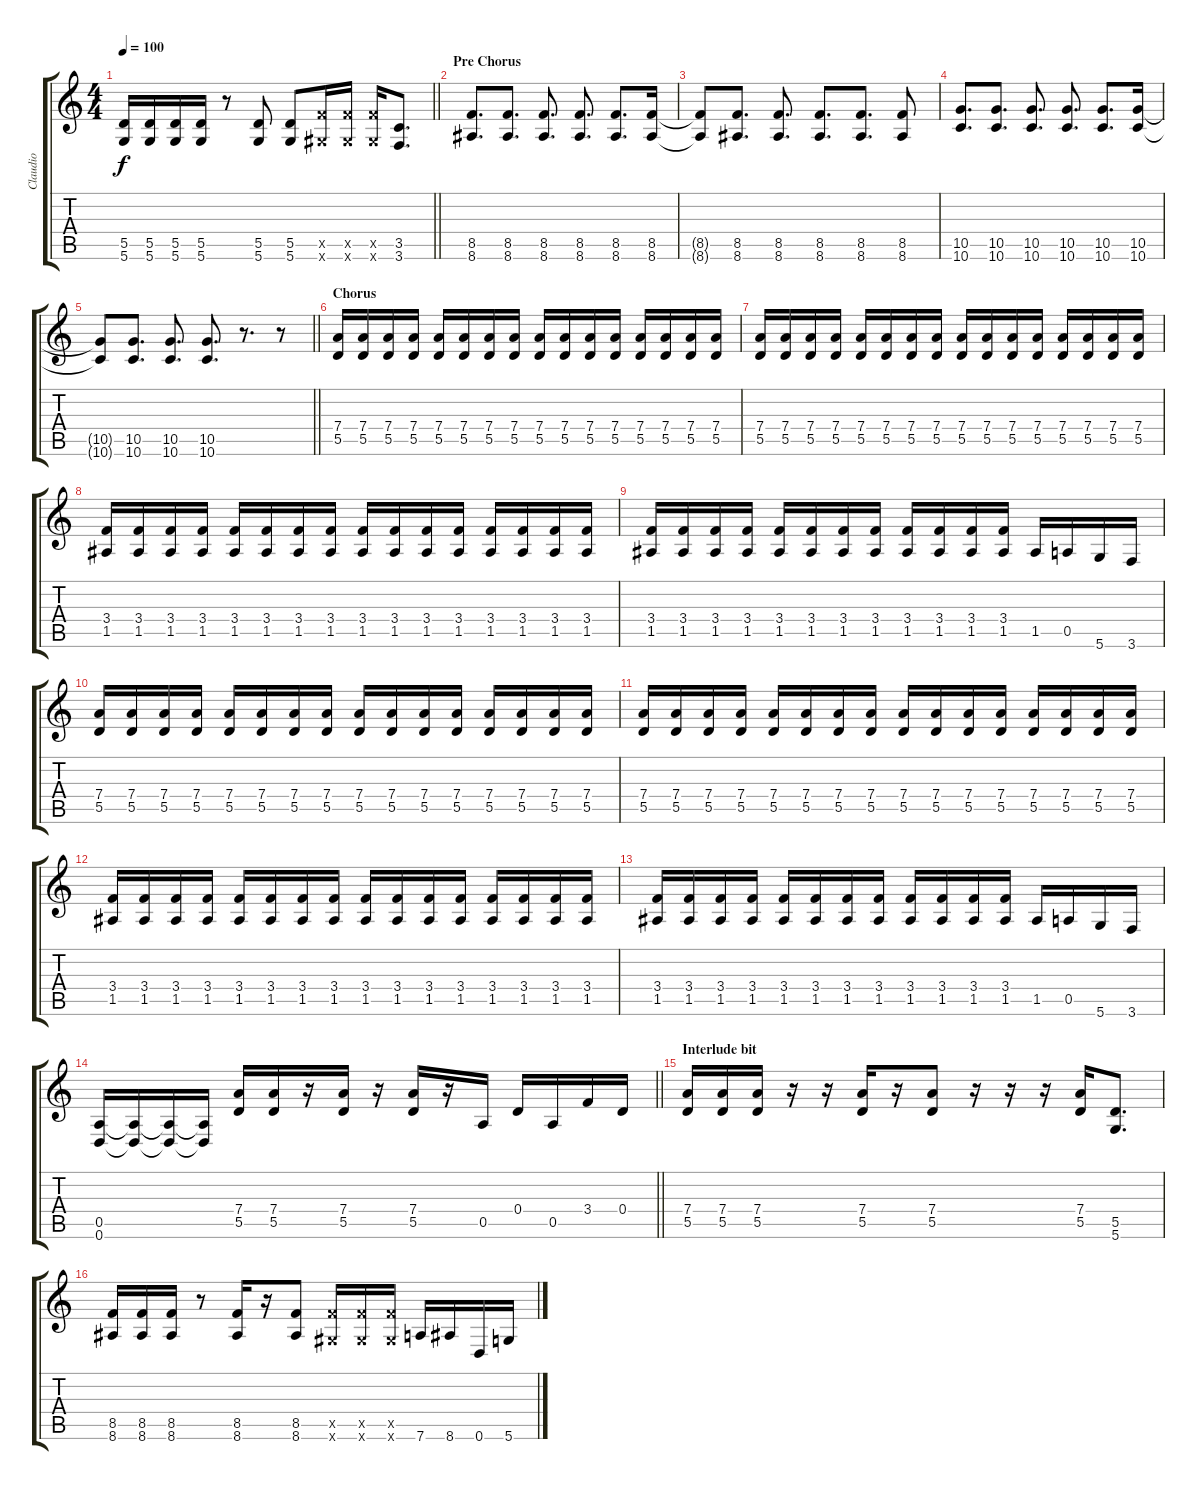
\track ("Claudio" "Claudio") {instrument distortionguitar}
\staff {score tabs}
\tuning (E4 B3 G3 D3 A2 D2) {hide}
\ts (4 4)
\tempo 100
\clef g2
\barLineRight lightlight
\ks c
(5.5 5.6).16{dy f} (5.5 5.6).16 (5.5 5.6).16 (5.5 5.6).16 r.8 (5.5 5.6).8 (5.5 5.6).8 (8.5{x} 6.6{x}).16 (8.5{x} 6.6{x}).16 (8.5{x} 6.6{x}).16 (3.5 3.6).8{d} |
\section ("" "Pre Chorus")
(8.5 8.6).8{d} (8.5 8.6).8{d} (8.5 8.6).8{d} (8.5 8.6).8{d} (8.5 8.6).8{d} (8.5 8.6).16 |
(8.5{t} 8.6{t}).8 (8.5 8.6).8{d} (8.5 8.6).8{d} (8.5 8.6).8{d} (8.5 8.6).8{d} (8.5 8.6).8 |
(10.5 10.6).8{d} (10.5 10.6).8{d} (10.5 10.6).8{d} (10.5 10.6).8{d} (10.5 10.6).8{d} (10.5 10.6).16 |
\barLineRight lightlight
(10.5{t} 10.6{t}).8 (10.5 10.6).8{d} (10.5 10.6).8{d} (10.5 10.6).8{d} r.8{d} r.8 |
\section ("" "Chorus")
(7.4 5.5).16{volume 9} (7.4 5.5).16 (7.4 5.5).16 (7.4 5.5).16 (7.4 5.5).16 (7.4 5.5).16 (7.4 5.5).16 (7.4 5.5).16 (7.4 5.5).16 (7.4 5.5).16 (7.4 5.5).16 (7.4 5.5).16 (7.4 5.5).16 (7.4 5.5).16 (7.4 5.5).16 (7.4 5.5).16 |
(7.4 5.5).16 (7.4 5.5).16 (7.4 5.5).16 (7.4 5.5).16 (7.4 5.5).16 (7.4 5.5).16 (7.4 5.5).16 (7.4 5.5).16 (7.4 5.5).16 (7.4 5.5).16 (7.4 5.5).16 (7.4 5.5).16 (7.4 5.5).16 (7.4 5.5).16 (7.4 5.5).16 (7.4 5.5).16 |
(3.4 1.5).16 (3.4 1.5).16 (3.4 1.5).16 (3.4 1.5).16 (3.4 1.5).16 (3.4 1.5).16 (3.4 1.5).16 (3.4 1.5).16 (3.4 1.5).16 (3.4 1.5).16 (3.4 1.5).16 (3.4 1.5).16 (3.4 1.5).16 (3.4 1.5).16 (3.4 1.5).16 (3.4 1.5).16 |
(3.4 1.5).16 (3.4 1.5).16 (3.4 1.5).16 (3.4 1.5).16 (3.4 1.5).16 (3.4 1.5).16 (3.4 1.5).16 (3.4 1.5).16 (3.4 1.5).16 (3.4 1.5).16 (3.4 1.5).16 (3.4 1.5).16 1.5.16 0.5.16 5.6.16 3.6.16 |
(7.4 5.5).16 (7.4 5.5).16 (7.4 5.5).16 (7.4 5.5).16 (7.4 5.5).16 (7.4 5.5).16 (7.4 5.5).16 (7.4 5.5).16 (7.4 5.5).16 (7.4 5.5).16 (7.4 5.5).16 (7.4 5.5).16 (7.4 5.5).16 (7.4 5.5).16 (7.4 5.5).16 (7.4 5.5).16 |
(7.4 5.5).16 (7.4 5.5).16 (7.4 5.5).16 (7.4 5.5).16 (7.4 5.5).16 (7.4 5.5).16 (7.4 5.5).16 (7.4 5.5).16 (7.4 5.5).16 (7.4 5.5).16 (7.4 5.5).16 (7.4 5.5).16 (7.4 5.5).16 (7.4 5.5).16 (7.4 5.5).16 (7.4 5.5).16 |
(3.4 1.5).16 (3.4 1.5).16 (3.4 1.5).16 (3.4 1.5).16 (3.4 1.5).16 (3.4 1.5).16 (3.4 1.5).16 (3.4 1.5).16 (3.4 1.5).16 (3.4 1.5).16 (3.4 1.5).16 (3.4 1.5).16 (3.4 1.5).16 (3.4 1.5).16 (3.4 1.5).16 (3.4 1.5).16 |
(3.4 1.5).16 (3.4 1.5).16 (3.4 1.5).16 (3.4 1.5).16 (3.4 1.5).16 (3.4 1.5).16 (3.4 1.5).16 (3.4 1.5).16 (3.4 1.5).16 (3.4 1.5).16 (3.4 1.5).16 (3.4 1.5).16 1.5.16 0.5.16 5.6.16 3.6.16 |
\barLineRight lightlight
(0.5 0.6).16{volume 13} (0.5{t} 0.6{t}).16 (0.5{t} 0.6{t}).16 (0.5{t} 0.6{t}).16 (7.4 5.5).16{balance 16} (7.4 5.5).16 r.16 (7.4 5.5).16 r.16 (7.4 5.5).16 r.16 0.5.16 0.4.16 0.5.16 3.4.16 0.4.16 |
\section ("" "Interlude bit")
(7.4 5.5).16 (7.4 5.5).16 (7.4 5.5).16 r.16 r.16 (7.4 5.5).16 r.16 (7.4 5.5).8 r.16 r.16 r.16 (7.4 5.5).16 (5.5 5.6).8{d} |
(8.5 8.6).16 (8.5 8.6).16 (8.5 8.6).16 r.8 (8.5 8.6).16 r.16 (8.5 8.6).8 (8.5{x} 6.6{x}).16 (8.5{x} 6.6{x}).16 (8.5{x} 6.6{x}).16 7.6.16 8.6.16 0.6.16 5.6.16
